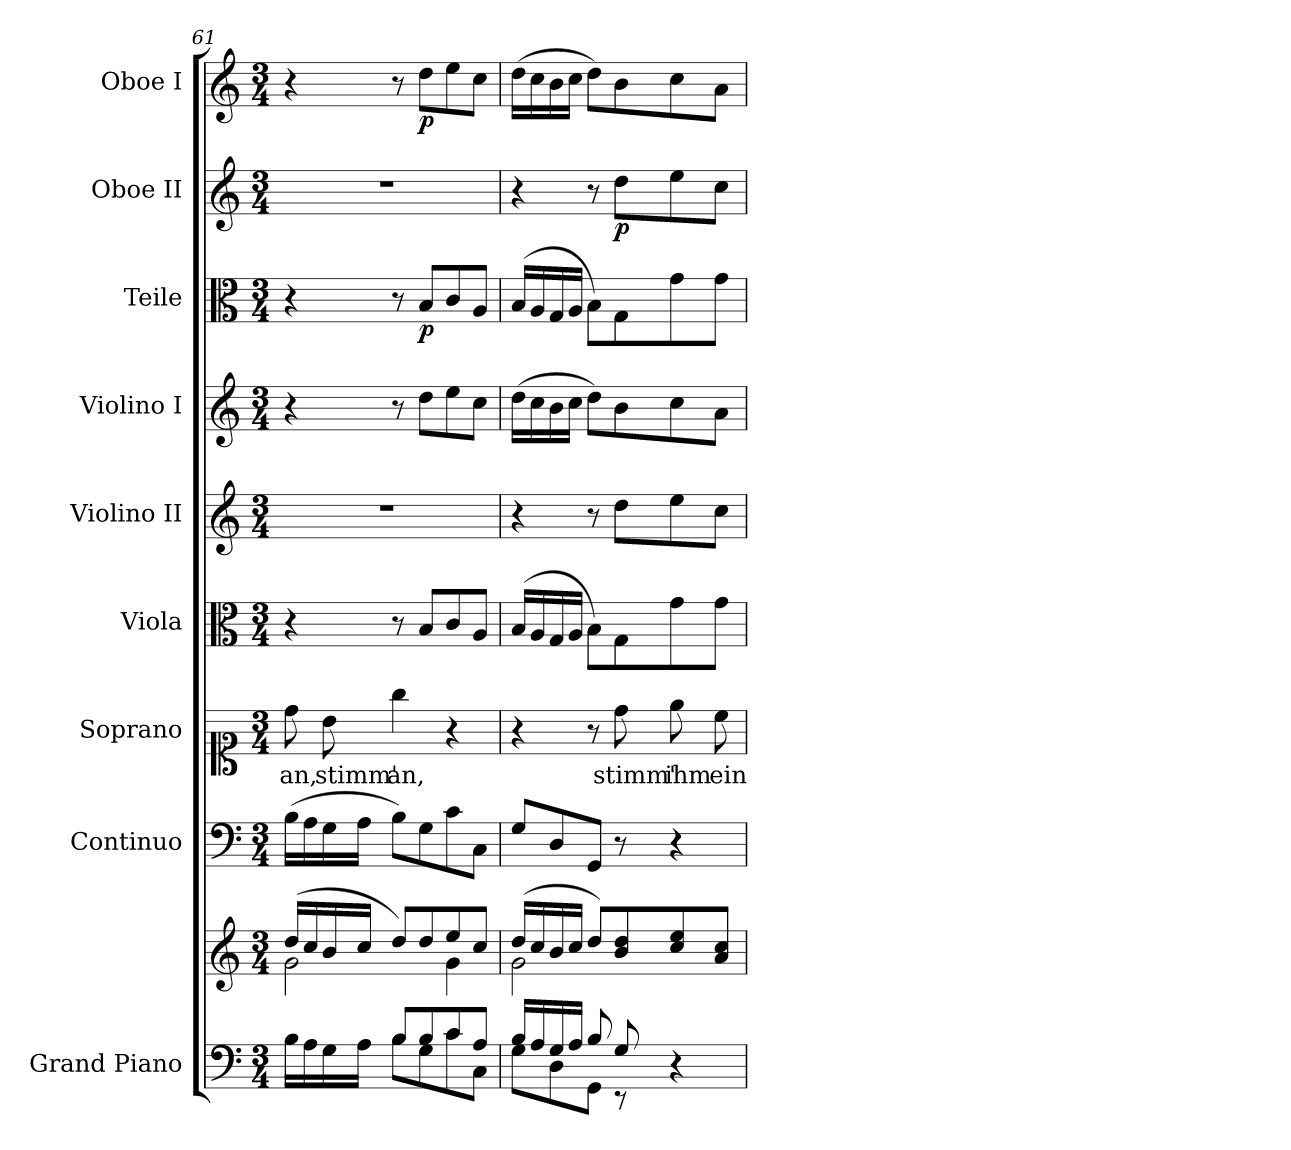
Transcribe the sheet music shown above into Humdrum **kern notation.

**kern	**kern	**kern	**kern	**text	**kern	**kern	**kern	**kern	**dynam	**kern	**dynam	**kern	**dynam
*part9	*part9	*part8	*part7	*part7	*part6	*part5	*part4	*part3	*part3	*part2	*part2	*part1	*part1
*staff10	*staff9	*staff8	*staff7	*staff7	*staff6	*staff5	*staff4	*staff3	*staff3	*staff2	*staff2	*staff1	*staff1
*I"Grand Piano	*	*I"Continuo	*I"Soprano	*	*I"Viola	*I"Violino II	*I"Violino I	*I"Teile	*	*I"Oboe II	*	*I"Oboe I	*
*I'Pno	*	*	*	*	*	*	*	*	*	*I'Ob	*	*I'Ob	*
*clefF4	*clefG2	*clefF4	*clefC1	*	*clefC3	*clefG2	*clefG2	*clefC3	*	*clefG2	*	*clefG2	*
*k[]	*k[]	*k[]	*k[]	*	*k[]	*k[]	*k[]	*k[]	*	*k[]	*	*k[]	*
*M3/4	*M3/4	*M3/4	*M3/4	*	*M3/4	*M3/4	*M3/4	*M3/4	*	*M3/4	*	*M3/4	*
=61	=61	=61	=61	=61	=61	=61	=61	=61	=61	=61	=61	=61	=61
*^	*^	*	*	*	*	*	*	*	*	*	*	*	*
!	!	!	!	!	!	!LO:LY:b	!	!	!	!	!	!	!	!	!
4ryy	16B\LL	(16dd/LL	2g\	(>16B\LL	8dd\	an,	4r	2.r	4r	4r	.	2.r	.	4r	.
.	16A\	16cc/	.	16A\	.	.	.	.	.	.	.	.	.	.	.
!	!	!	!	!	!	!LO:LY:b	!	!	!	!	!	!	!	!	!
.	16G\	16b/	.	16G\	8b\	stimm'	.	.	.	.	.	.	.	.	.
.	16A\JJ	16cc/JJ	.	16A\JJ	.	.	.	.	.	.	.	.	.	.	.
!	!	!	!	!	!	!LO:LY:b	!	!	!	!	!	!	!	!	!
8B/L	8B\L	8dd/L)	.	8B\L)	4gg\	an,	8r	.	8r	8r	.	.	.	8r	.
!	!	!	!	!	!	!	!	!	!	!	!LO:DY:b	!	!	!	!LO:DY:b
8B/	8G\	8dd/	.	8G\	.	.	8B/L	.	8dd\L	8B/L	p	.	.	8dd\L	p
8c/	8c\	8ee/	4g\	8c\	4r	.	8c/	.	8ee\	8c/	.	.	.	8ee\	.
8A/J	8C\J	8cc/J	.	8C\J	.	.	8A/J	.	8cc\J	8A/J	.	.	.	8cc\J	.
=62	=62	=62	=62	=62	=62	=62	=62	=62	=62	=62	=62	=62	=62	=62	=62
*	*	*	*^	*	*	*	*	*	*	*	*	*	*	*	*
16B/LL	8G\L	(16dd/LL	2g\	2ryy	8G/L	4r	.	(<16B/LL	4r	(>16dd\LL	(<16B/LL	.	4r	.	(>16dd\LL	.
16A/	.	16cc/	.	.	.	.	.	16A/	.	16cc\	16A/	.	.	.	16cc\	.
16G/	8D\	16b/	.	.	8D/	.	.	16G/	.	16b\	16G/	.	.	.	16b\	.
16A/JJ	.	16cc/JJ	.	.	.	.	.	16A/JJ	.	16cc\JJ	16A/JJ	.	.	.	16cc\JJ	.
8B/L	8GG\J	8dd/L)	.	.	8GG/J	8r	.	8B\L)	8r	8dd\L)	8B\L)	.	8r	.	8dd\L)	.
!	!	!	!	!	!	!	!LO:LY:b	!	!	!	!	!	!	!LO:DY:b	!	!
8G/	8r	8b/ 8dd/	.	.	8r	8dd\	stimm'	8G\	8dd\L	8b\	8G\	.	8dd\L	p	8b\	.
!	!	!	!	!	!	!	!LO:LY:b	!	!	!	!	!	!	!	!	!
4ryy	4r	8cc/ 8ee/	4ryy	8g\	4r	8ee\	ihm	8g\	8ee\	8cc\	8g\	.	8ee\	.	8cc\	.
!	!	!	!	!	!	!	!LO:LY:b	!	!	!	!	!	!	!	!	!
.	.	8a/ 8cc/J	.	8g\J	.	8cc\	ein	8g\J	8cc\J	8a\J	8g\J	.	8cc\J	.	8a\J	.
*v	*v	*	*	*	*	*	*	*	*	*	*	*	*	*	*	*
*	*v	*v	*v	*	*	*	*	*	*	*	*	*	*	*	*
=	=	=	=	=	=	=	=	=	=	=	=	=	=
*-	*-	*-	*-	*-	*-	*-	*-	*-	*-	*-	*-	*-	*-
